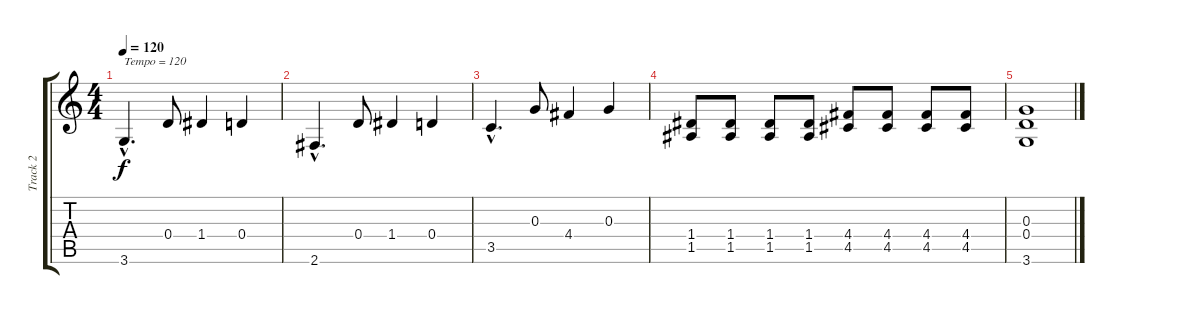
\track ("Track 2" "Track 2") {instrument distortionguitar}
\staff {score tabs}
\tuning (E4 B3 G3 D3 A2 E2) {hide}
\ts (4 4)
\tempo 120
\clef g2
\ks c
3.6{hac}.4{d txt "Tempo = 120" dy f} 0.4.8 1.4.4 0.4.4 |
2.6{hac}.4{d} 0.4.8 1.4.4 0.4.4 |
3.5{hac}.4{d} 0.3.8 4.4.4 0.3.4 |
(1.4 1.5).8 (1.4 1.5).8 (1.4 1.5).8 (1.4 1.5).8 (4.4 4.5).8 (4.4 4.5).8 (4.4 4.5).8 (4.4 4.5).8 |
(0.3 0.4 3.6).1
